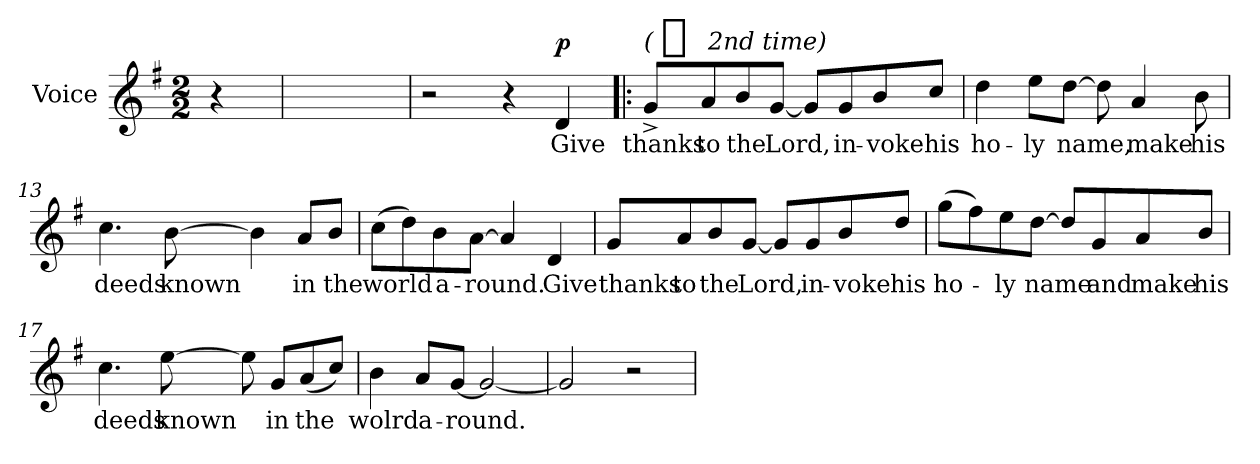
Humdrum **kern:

**kern	**text	**dynam
*part1	*part1	*part1
*staff1	*staff1	*staff1
*I"Voice	*	*
*I'Vo.	*	*
*clefG2	*	*
*k[f#]	*	*
*M2/2	*	*
=1	=1	=1
4r	.	.
=2	=2	=2
1ryy	.	.
=10	=10	=10
*MM132	*	*
2r	.	.
4r	.	.
!	!	!LO:DY:a
4d/	Give	p
=11!|:	=11!|:	=11!|:
!	!	!LO:DY:a:t=( %s 2nd time)
8g^/L	thanks	mf
8a/	to	.
8b/	the	.
[8g/J	Lord,	.
8g/L]	.	.
8g/	in-	.
8b/	-voke	.
8cc/J	his	.
=12	=12	=12
4dd\	ho-	.
8ee\L	-ly	.
[8dd\J	name,	.
8dd\]	.	.
4a/	make	.
8b\	his	.
!!LO:LB:g=z
=13	=13	=13
4.cc\	deeds	.
[8b\	known	.
4b\]	.	.
8a/L	in	.
8b/J	the	.
=14	=14	=14
(8cc\L	world	.
8dd\)	.	.
8b\	a-	.
[8a\J	-round.	.
4a/]	.	.
4d/	Give	.
=15	=15	=15
8g/L	thanks	.
8a/	to	.
8b/	the	.
[8g/J	Lord,	.
8g/L]	.	.
8g/	in-	.
8b/	-voke	.
8dd/J	his	.
=16	=16	=16
(8gg\L	ho-	.
8ff#\)	.	.
8ee\	-ly	.
[8dd\J	name	.
8dd/L]	.	.
8g/	and	.
8a/	make	.
8b/J	his	.
!!LO:LB:g=z
=17	=17	=17
4.cc\	deeds	.
[8ee\	known	.
8ee\]	.	.
8g/L	in	.
(8a/	the	.
8cc/J)	.	.
=18	=18	=18
4b\	wolrd	.
8a/L	a-	.
[8g/J	-round.	.
2g/_	.	.
=19	=19	=19
2g/]	.	.
2r	.	.
=	=	=
*-	*-	*-
